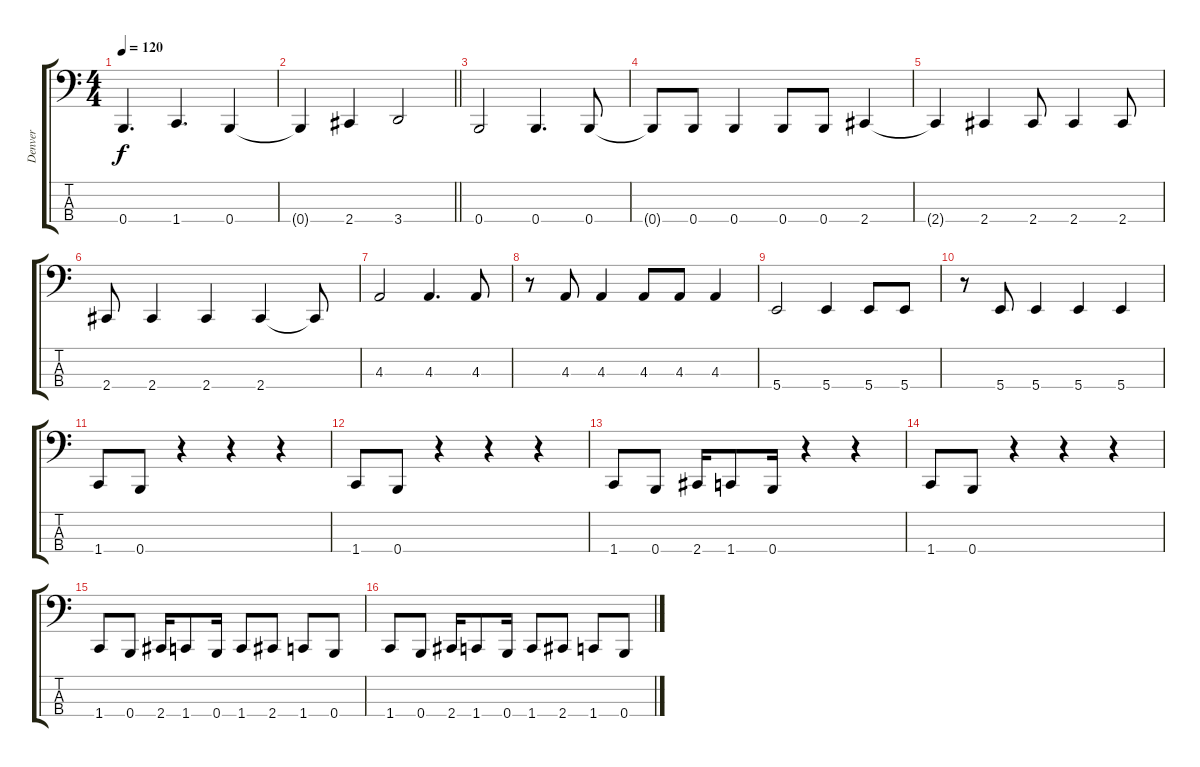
\track ("Denver" "Denver") {instrument electricbasspick}
\staff {score tabs}
\tuning (Eb2 Bb1 F1 B0) {hide}
\ts (4 4)
\tempo 120
\clef f4
\ks c
0.4.4{d dy f} 1.4.4{d} 0.4.4 |
\barLineRight lightlight
0.4{t}.4 2.4.4 3.4.2 |
0.4.2 0.4.4{d} 0.4.8 |
0.4{t}.8 0.4.8 0.4.4 0.4.8 0.4.8 2.4.4 |
2.4{t}.4 2.4.4 2.4.8 2.4.4 2.4.8 |
2.4.8 2.4.4 2.4.4 2.4.4 2.4{t}.8 |
4.3.2 4.3.4{d} 4.3.8 |
r.8 4.3.8 4.3.4 4.3.8 4.3.8 4.3.4 |
5.4.2 5.4.4 5.4.8 5.4.8 |
r.8 5.4.8 5.4.4 5.4.4 5.4.4 |
1.4.8 0.4.8 r.4 r.4 r.4 |
1.4.8 0.4.8 r.4 r.4 r.4 |
1.4.8 0.4.8 2.4.16 1.4.8 0.4.16 r.4 r.4 |
1.4.8 0.4.8 r.4 r.4 r.4 |
1.4.8 0.4.8 2.4.16 1.4.8 0.4.16 1.4.8 2.4.8 1.4.8 0.4.8 |
1.4.8 0.4.8 2.4.16 1.4.8 0.4.16 1.4.8 2.4.8 1.4.8 0.4.8
